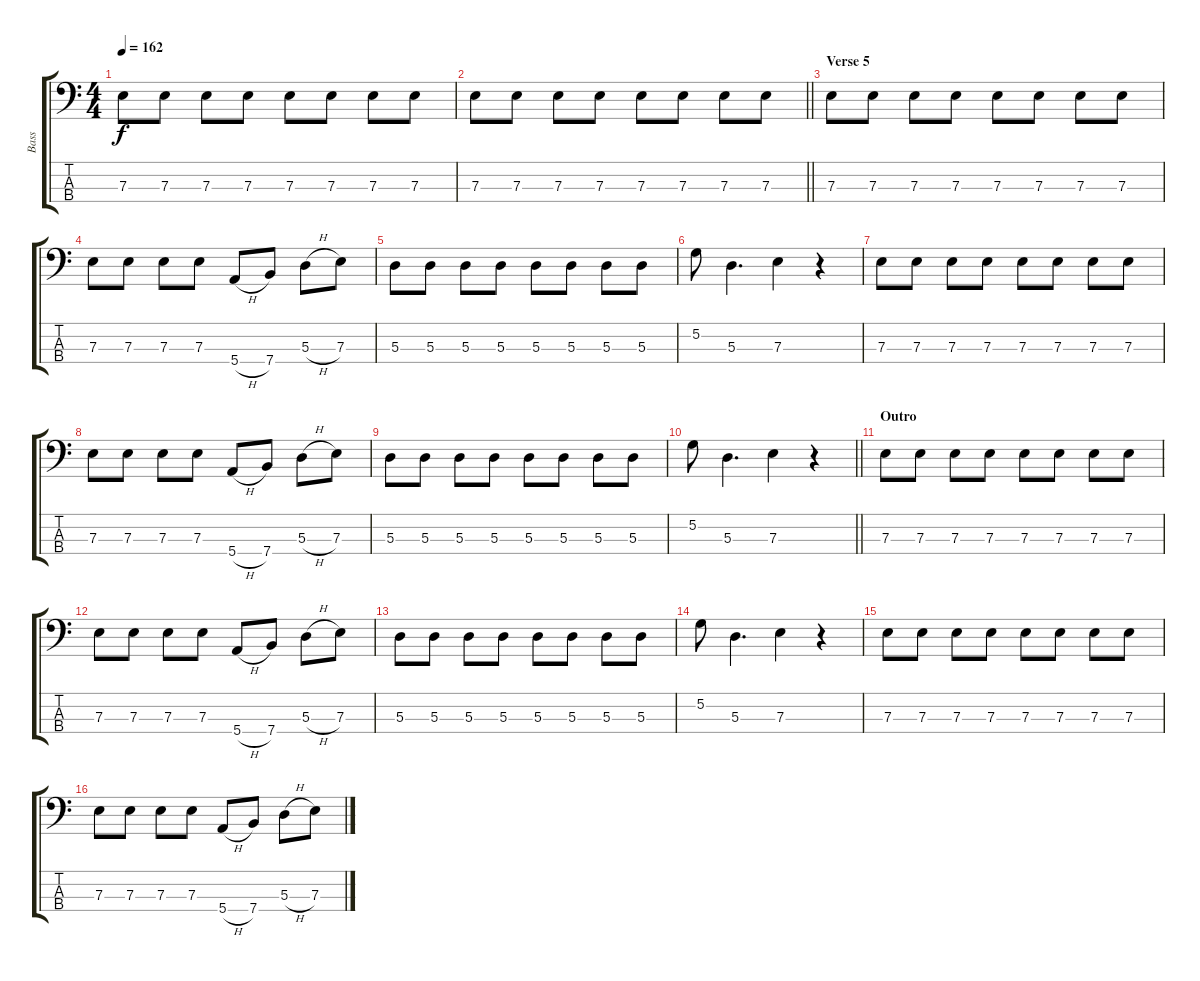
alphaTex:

\track ("Bass" "Bass") {instrument electricbassfinger}
\staff {score tabs}
\tuning (G2 D2 A1 E1) {hide}
\ts (4 4)
\tempo 162
\clef f4
\ks c
7.3.8{dy f} 7.3.8 7.3.8 7.3.8 7.3.8 7.3.8 7.3.8 7.3.8 |
\barLineRight lightlight
7.3.8 7.3.8 7.3.8 7.3.8 7.3.8 7.3.8 7.3.8 7.3.8 |
\section ("" "Verse 5")
7.3.8 7.3.8 7.3.8 7.3.8 7.3.8 7.3.8 7.3.8 7.3.8 |
7.3.8 7.3.8 7.3.8 7.3.8 5.4{h}.8 7.4.8 5.3{h}.8 7.3.8 |
5.3.8 5.3.8 5.3.8 5.3.8 5.3.8 5.3.8 5.3.8 5.3.8 |
5.2.8 5.3.4{d} 7.3.4 r.4 |
7.3.8 7.3.8 7.3.8 7.3.8 7.3.8 7.3.8 7.3.8 7.3.8 |
7.3.8 7.3.8 7.3.8 7.3.8 5.4{h}.8 7.4.8 5.3{h}.8 7.3.8 |
5.3.8 5.3.8 5.3.8 5.3.8 5.3.8 5.3.8 5.3.8 5.3.8 |
\barLineRight lightlight
5.2.8 5.3.4{d} 7.3.4 r.4 |
\section ("" "Outro")
7.3.8 7.3.8 7.3.8 7.3.8 7.3.8 7.3.8 7.3.8 7.3.8 |
7.3.8 7.3.8 7.3.8 7.3.8 5.4{h}.8 7.4.8 5.3{h}.8 7.3.8 |
5.3.8 5.3.8 5.3.8 5.3.8 5.3.8 5.3.8 5.3.8 5.3.8 |
5.2.8 5.3.4{d} 7.3.4 r.4 |
7.3.8 7.3.8 7.3.8 7.3.8 7.3.8 7.3.8 7.3.8 7.3.8 |
7.3.8 7.3.8 7.3.8 7.3.8 5.4{h}.8 7.4.8 5.3{h}.8 7.3.8
